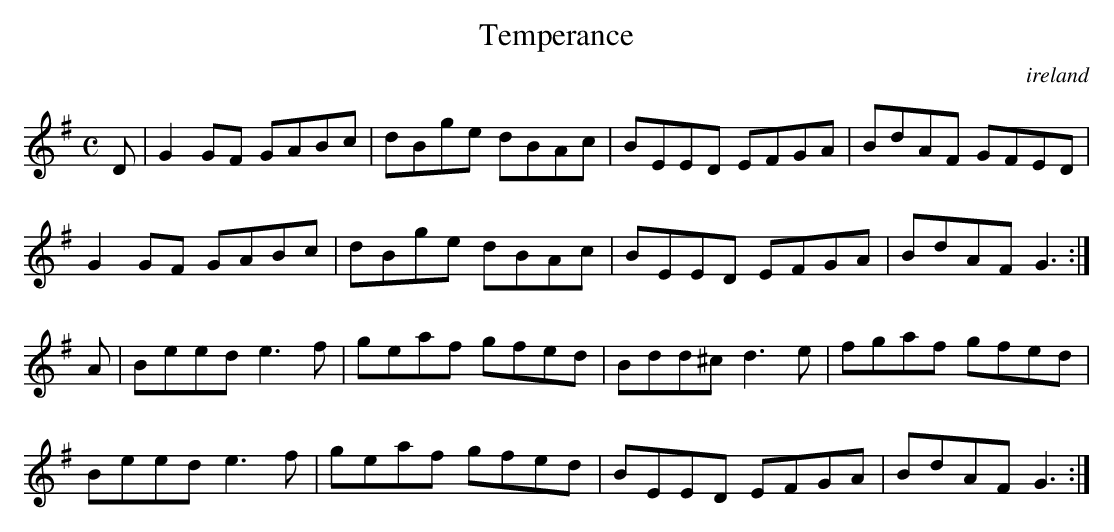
X:1
T:Temperance
O:ireland
M:C
L:1/8
K:G Major
D|G2GF GABc|dBge dBAc|BEED EFGA|BdAF GFED|!
G2GF GABc|dBge dBAc|BEED EFGA|BdAF G3:|!
A|Beed e3f|geaf gfed|Bdd^c d3e|fgaf gfed|!
Beed e3f|geaf gfed|BEED EFGA|BdAF G3:|!
